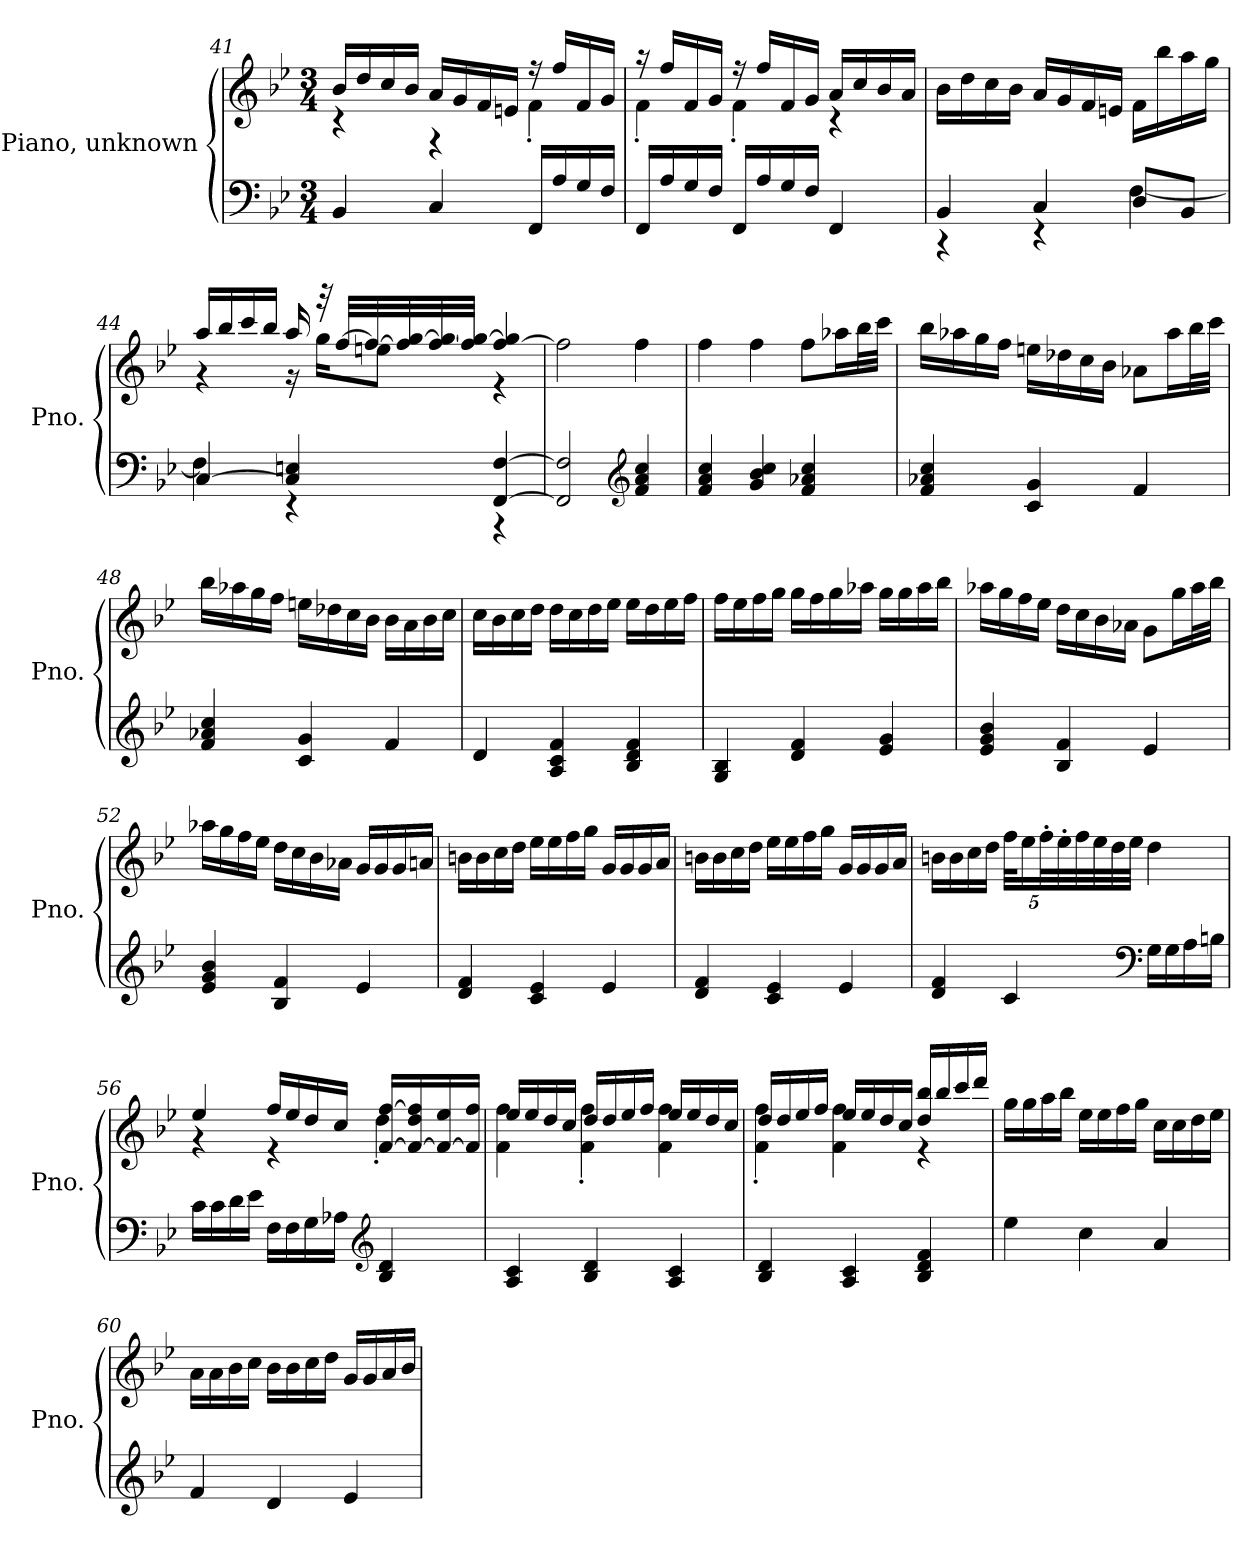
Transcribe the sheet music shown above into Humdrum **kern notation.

**kern	**kern
*part1	*part1
*staff2	*staff1
*I"Piano, unknown	*
*I'Pno.	*
*clefF4	*clefG2
*k[b-e-]	*k[b-e-]
*M3/4	*M3/4
=41	=41
*	*^
4BB-/	16b-/LL	4r
.	16dd/	.
.	16cc/	.
.	16b-/JJ	.
4C/	16a/LL	4r
.	16g/	.
.	16f/	.
.	16en/JJ	.
16FF/LL	16r	4f'\
16A/	16ff/LL	.
16G/	16f/	.
16F/JJ	16g/JJ	.
!!LO:LB:g=z	!!
=42	=42	=42
16FF/LL	16r	4f'\
16A/	16ff/LL	.
16G/	16f/	.
16F/JJ	16g/JJ	.
16FF/LL	16r	4f'\
16A/	16ff/LL	.
16G/	16f/	.
16F/JJ	16g/JJ	.
4FF/	16a/LL	4r
.	16cc/	.
.	16b-/	.
.	16a/JJ	.
*	*v	*v
=43	=43
*^	*
4BB-/	4r	16b-\LL
.	.	16dd\
.	.	16cc\
.	.	16b-\JJ
4C/	4r	16a/LL
.	.	16g/
.	.	16f/
.	.	16en/JJ
8D/L	[4F\	16f\LL
.	.	16bb-\
8BB-/J	.	16aa\
.	.	16gg\JJ
=44	=44	=44
*	*	*^
[4C/	4F\]	16aa/LL	4r
.	.	16bb-/	.
.	.	16ccc/	.
.	.	16bb-/JJ	.
4C/] 4En/	4r	16aa/	16r
.	.	32r	16gg\KL
.	.	[32ff/LLL	.
.	.	32ff/_	8een\J
.	.	32ff/] [32gg/	.
.	.	[32ff/ 32gg/]	.
.	.	32ff/] [32gg/JJJ	.
[4FF/ [4F/	4r	[4ff/ 4gg/]	4r
*v	*v	*	*
*	*v	*v
!!LO:LB:g=z
=45	=45
2FF/] 2F/]	2ff\]
*clefG2	*
4f/ 4a/ 4cc/	4ff\
=46	=46
4f/ 4a/ 4cc/	4ff\
4g/ 4b-/ 4cc/	4ff\
4f/ 4a-X/ 4cc/	8ff\L
.	16aa-X\L
.	32bb-\L
.	32ccc\JJJ
=47	=47
4f/ 4a-X/ 4cc/	16bb-\LL
.	16aa-X\
.	16gg\
.	16ff\JJ
4c/ 4g/	16een\LL
.	16dd-X\
.	16cc\
.	16b-\JJ
4f/	8a-X\L
.	16aa-\L
.	32bb-\L
.	32ccc\JJJ
=48	=48
4f/ 4a-X/ 4cc/	16bb-\LL
.	16aa-X\
.	16gg\
.	16ff\JJ
4c/ 4g/	16een\LL
.	16dd-X\
.	16cc\
.	16b-\JJ
4f/	16b-\LL
.	16a\
.	16b-\
.	16cc\JJ
!!LO:LB:g=z
=49	=49
4d/	16cc\LL
.	16b-\
.	16cc\
.	16dd\JJ
4A/ 4c/ 4f/	16dd\LL
.	16cc\
.	16dd\
.	16ee-\JJ
4B-/ 4d/ 4f/	16ee-\LL
.	16dd\
.	16ee-\
.	16ff\JJ
=50	=50
4G/ 4B-/	16ff\LL
.	16ee-\
.	16ff\
.	16gg\JJ
4d/ 4f/	16gg\LL
.	16ff\
.	16gg\
.	16aa-X\JJ
4e-/ 4g/	16gg\LL
.	16gg\
.	16aa-\
.	16bb-\JJ
=51	=51
4e-/ 4g/ 4b-/	16aa-X\LL
.	16gg\
.	16ff\
.	16ee-\JJ
4B-/ 4f/	16dd\LL
.	16cc\
.	16b-\
.	16a-X\JJ
4e-/	8g\L
.	16gg\L
.	32aa-\L
.	32bb-\JJJ
!!LO:LB:g=z
=52	=52
4e-/ 4g/ 4b-/	16aa-X\LL
.	16gg\
.	16ff\
.	16ee-\JJ
4B-/ 4f/	16dd\LL
.	16cc\
.	16b-\
.	16a-X\JJ
4e-/	16g/LL
.	16g/
.	16g/
.	16an/JJ
=53	=53
4d/ 4f/	16bn\LL
.	16b\
.	16cc\
.	16dd\JJ
4c/ 4e-/	16ee-\LL
.	16ee-\
.	16ff\
.	16gg\JJ
4e-/	16g/LL
.	16g/
.	16g/
.	16a/JJ
=54	=54
4d/ 4f/	16bn\LL
.	16b\
.	16cc\
.	16dd\JJ
4c/ 4e-/	16ee-\LL
.	16ee-\
.	16ff\
.	16gg\JJ
4e-/	16g/LL
.	16g/
.	16g/
.	16a/JJ
!!LO:LB:g=z
=55	=55
4d/ 4f/	16bn\LL
.	16b\
.	16cc\
.	16dd\JJ
*	*Xbrackettup
4c/	40ff\KLL
.	20ee-\
.	40ff'\L
.	40ee-'\
.	32ff\
.	32ee-\
.	32dd\
.	32ee-\JJJ
*clefF4	*
16G\LL	4dd\
16G\	.
16A\	.
16Bn\JJ	.
=56	=56
*	*^
16c\LL	4ee-/	4r
16c\	.	.
16d\	.	.
16e-\JJ	.	.
16F\LL	16ff/LL	4r
16F\	16ee-/	.
16G\	16dd/	.
16A-X\JJ	16cc/JJ	.
*clefG2	*	*
4B-/ 4d/	[16f/ [16ff/LL	4dd'\
.	16f/_ 16dd/ 16ff/]	.
.	16f/_ 16ee-/	.
.	16f/] 16ff/JJ	.
!!LO:PB:g=z	!!
=57	=57	=57
4A/ 4c/	16ee-/LL	4f\ 4ff\
.	16ee-/	.
.	16dd/	.
.	16cc/JJ	.
4B-/ 4d/	16dd/LL	4f\' 4ff\'
.	16dd/	.
.	16ee-/	.
.	16ff/JJ	.
4A/ 4c/	16ee-/LL	4f\ 4ff\
.	16ee-/	.
.	16dd/	.
.	16cc/JJ	.
=58	=58	=58
4B-/ 4d/	16dd/LL	4f\' 4ff\'
.	16dd/	.
.	16ee-/	.
.	16ff/JJ	.
4A/ 4c/	16ee-/LL	4f\ 4ff\
.	16ee-/	.
.	16dd/	.
.	16cc/JJ	.
4B-/ 4d/ 4f/	16dd/ 16bb-/LL	4r
.	16bb-/	.
.	16ccc/	.
.	16ddd/JJ	.
*	*v	*v
=59	=59
4ee-\	16gg\LL
.	16gg\
.	16aa\
.	16bb-\JJ
4cc\	16ee-\LL
.	16ee-\
.	16ff\
.	16gg\JJ
4a/	16cc\LL
.	16cc\
.	16dd\
.	16ee-\JJ
!!LO:LB:g=z
=60	=60
4f/	16a\LL
.	16a\
.	16b-\
.	16cc\JJ
4d/	16b-\LL
.	16b-\
.	16cc\
.	16dd\JJ
4e-/	16g/LL
.	16g/
.	16a/
.	16b-/JJ
=	=
*-	*-
